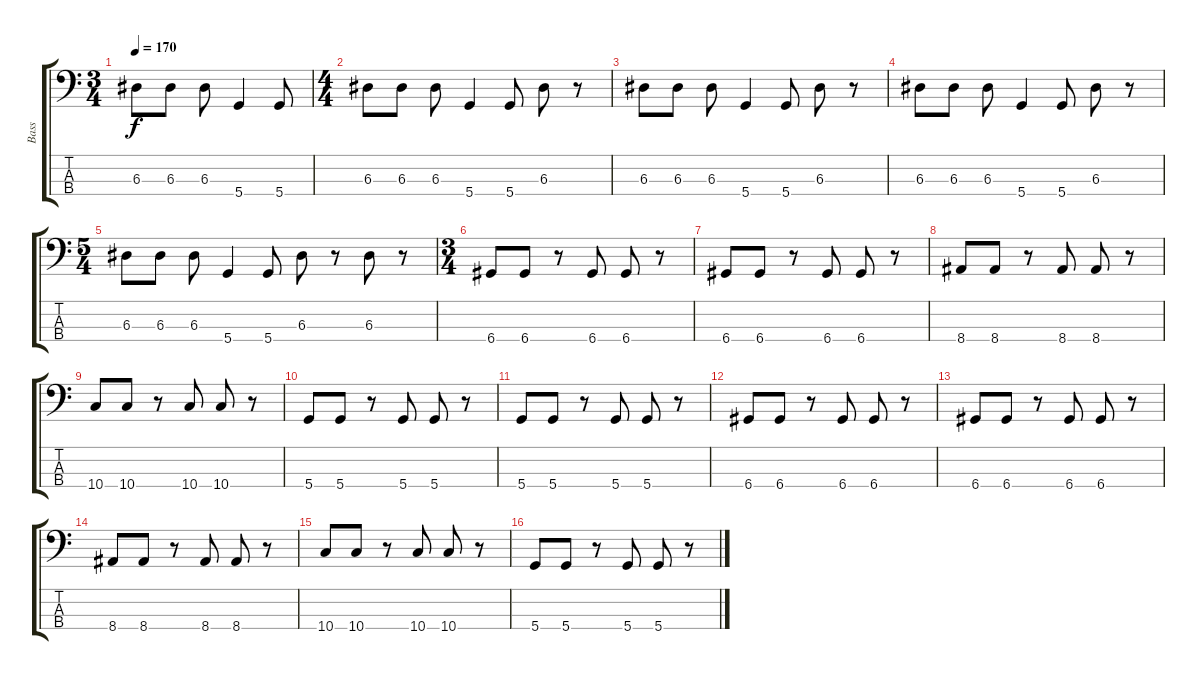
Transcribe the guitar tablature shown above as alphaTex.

\track ("Bass" "Bass") {instrument electricbassfinger}
\staff {score tabs}
\tuning (G2 D2 A1 D1) {hide}
\ts (3 4)
\tempo 170
\clef f4
\ks c
6.3.8{dy f} 6.3.8 6.3.8 5.4.4 5.4.8 |
\ts (4 4)
6.3.8 6.3.8 6.3.8 5.4.4 5.4.8 6.3.8 r.8 |
6.3.8 6.3.8 6.3.8 5.4.4 5.4.8 6.3.8 r.8 |
6.3.8 6.3.8 6.3.8 5.4.4 5.4.8 6.3.8 r.8 |
\ts (5 4)
6.3.8 6.3.8 6.3.8 5.4.4 5.4.8 6.3.8 r.8 6.3.8 r.8 |
\ts (3 4)
6.4.8 6.4.8 r.8 6.4.8 6.4.8 r.8 |
6.4.8 6.4.8 r.8 6.4.8 6.4.8 r.8 |
8.4.8 8.4.8 r.8 8.4.8 8.4.8 r.8 |
10.4.8 10.4.8 r.8 10.4.8 10.4.8 r.8 |
5.4.8 5.4.8 r.8 5.4.8 5.4.8 r.8 |
5.4.8 5.4.8 r.8 5.4.8 5.4.8 r.8 |
6.4.8 6.4.8 r.8 6.4.8 6.4.8 r.8 |
6.4.8 6.4.8 r.8 6.4.8 6.4.8 r.8 |
8.4.8 8.4.8 r.8 8.4.8 8.4.8 r.8 |
10.4.8 10.4.8 r.8 10.4.8 10.4.8 r.8 |
5.4.8 5.4.8 r.8 5.4.8 5.4.8 r.8
